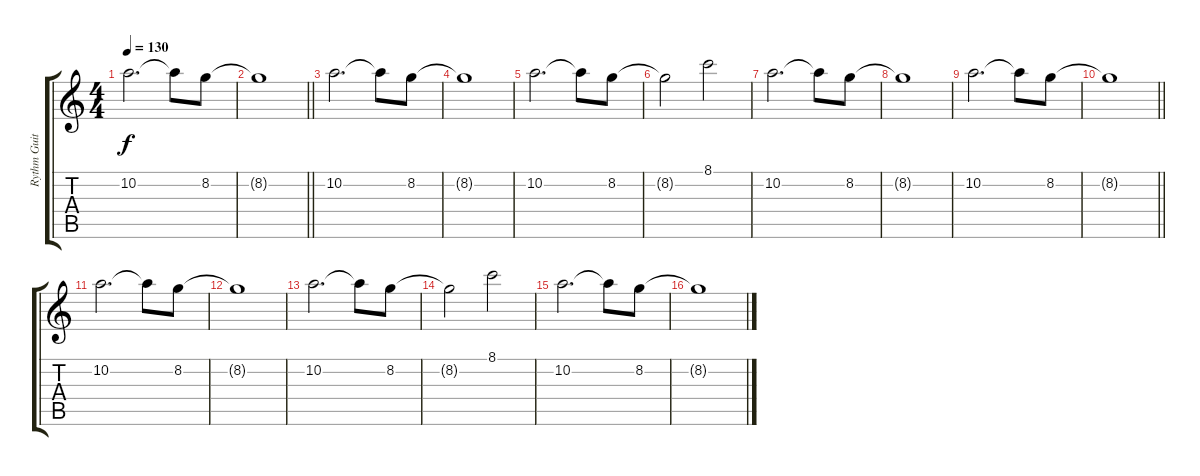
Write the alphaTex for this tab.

\track ("Rythm Guitar 1" "Rythm Guit") {instrument overdrivenguitar}
\staff {score tabs}
\tuning (E4 B3 G3 D3 A2 E2) {hide}
\ts (4 4)
\tempo 130
\clef g2
\ks c
10.2.2{d dy f} 10.2{t}.8 8.2.8 |
\barLineRight lightlight
8.2{t}.1 |
10.2.2{d} 10.2{t}.8 8.2.8 |
8.2{t}.1 |
10.2.2{d} 10.2{t}.8 8.2.8 |
8.2{t}.2 8.1.2 |
10.2.2{d} 10.2{t}.8 8.2.8 |
8.2{t}.1 |
10.2.2{d} 10.2{t}.8 8.2.8 |
\barLineRight lightlight
8.2{t}.1 |
10.2.2{d} 10.2{t}.8 8.2.8 |
8.2{t}.1 |
10.2.2{d} 10.2{t}.8 8.2.8 |
8.2{t}.2 8.1.2 |
10.2.2{d} 10.2{t}.8 8.2.8 |
8.2{t}.1
